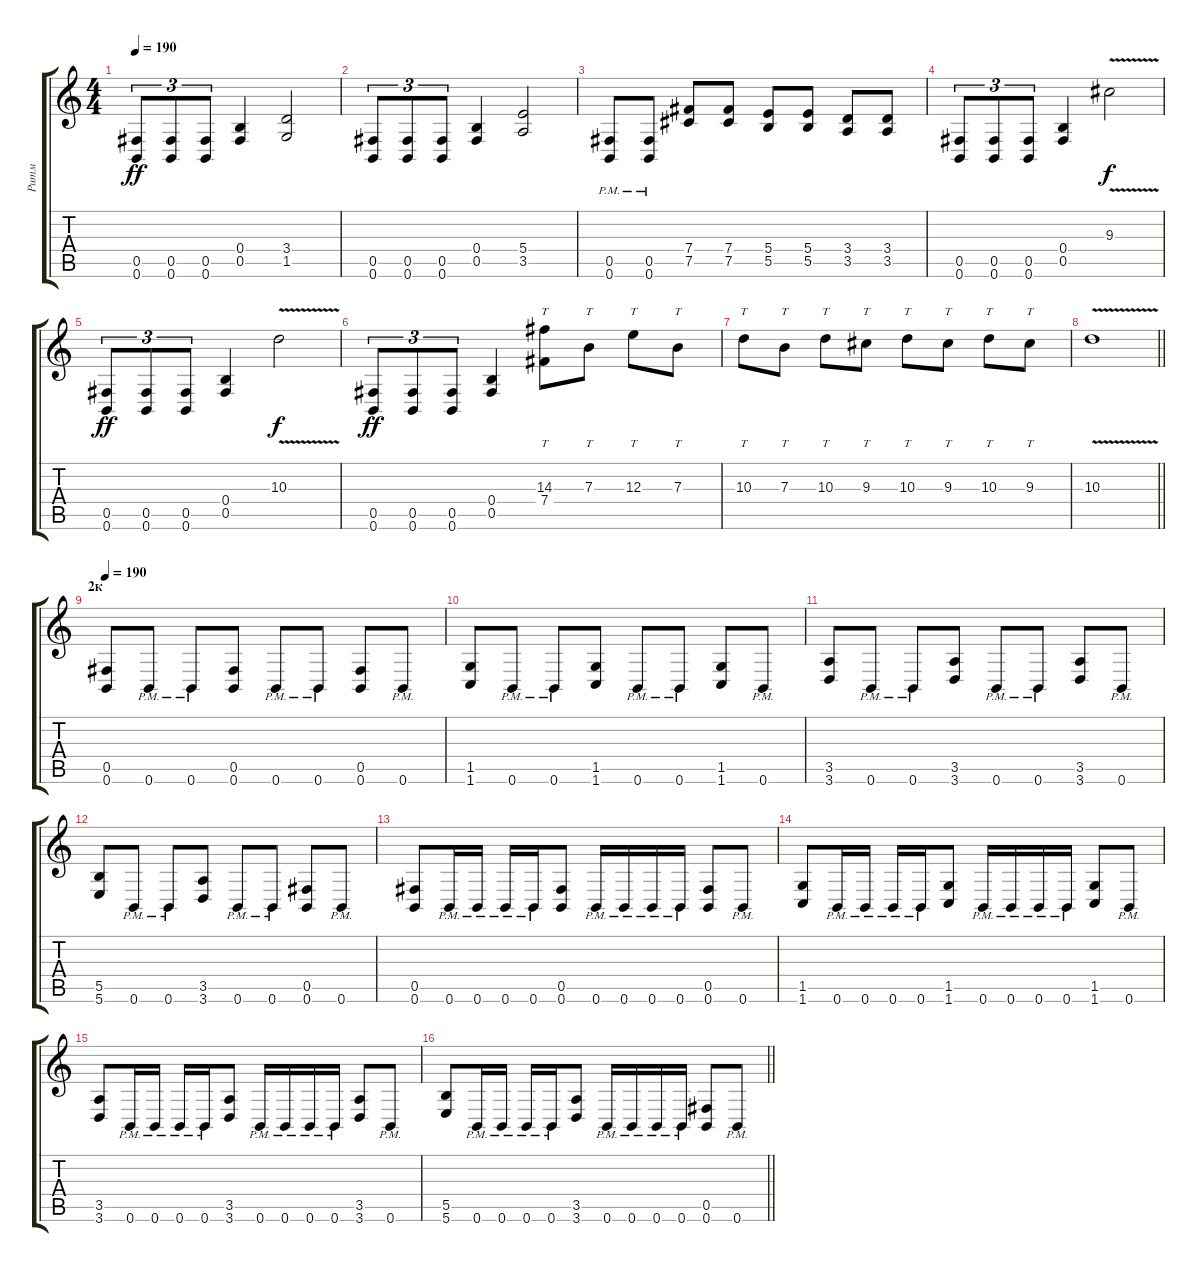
\track ("Ритм" "Ритм") {instrument distortionguitar}
\staff {score tabs}
\tuning (Db4 Ab3 E3 B2 Gb2 B1) {hide}
\ts (4 4)
\tempo 190
\clef g2
\ks c
(0.5 0.6).8{tu (3 2) dy ff} (0.5 0.6).8{tu (3 2)} (0.5 0.6).8{tu (3 2)} (0.4 0.5).4 (3.4 1.5).2 |
(0.5 0.6).8{tu (3 2)} (0.5 0.6).8{tu (3 2)} (0.5 0.6).8{tu (3 2)} (0.4 0.5).4 (5.4 3.5).2 |
(0.5{pm} 0.6{pm}).8 (0.5{pm} 0.6{pm}).8 (7.4 7.5).8 (7.4 7.5).8 (5.4 5.5).8 (5.4 5.5).8 (3.4 3.5).8 (3.4 3.5).8 |
(0.5 0.6).8{tu (3 2)} (0.5 0.6).8{tu (3 2)} (0.5 0.6).8{tu (3 2)} (0.4 0.5).4 9.3{v}.2{dy f} |
(0.5 0.6).8{tu (3 2) dy ff} (0.5 0.6).8{tu (3 2)} (0.5 0.6).8{tu (3 2)} (0.4 0.5).4 10.3{v}.2{dy f} |
(0.5 0.6).8{tu (3 2) dy ff} (0.5 0.6).8{tu (3 2)} (0.5 0.6).8{tu (3 2)} (0.4 0.5).4 (14.3 7.4).8{tt} 7.3.8{tt} 12.3.8{tt} 7.3.8{tt} |
10.3.8{tt} 7.3.8{tt} 10.3.8{tt} 9.3.8{tt} 10.3.8{tt} 9.3.8{tt} 10.3.8{tt} 9.3.8{tt} |
\barLineRight lightlight
10.3{v}.1 |
\section ("" "2к")
\tempo 190
(0.5 0.6).8 0.6{pm}.8 0.6{pm}.8 (0.5 0.6).8 0.6{pm}.8 0.6{pm}.8 (0.5 0.6).8 0.6{pm}.8 |
(1.5 1.6).8 0.6{pm}.8 0.6{pm}.8 (1.5 1.6).8 0.6{pm}.8 0.6{pm}.8 (1.5 1.6).8 0.6{pm}.8 |
(3.5 3.6).8 0.6{pm}.8 0.6{pm}.8 (3.5 3.6).8 0.6{pm}.8 0.6{pm}.8 (3.5 3.6).8 0.6{pm}.8 |
(5.5 5.6).8 0.6{pm}.8 0.6{pm}.8 (3.5 3.6).8 0.6{pm}.8 0.6{pm}.8 (0.5 0.6).8 0.6{pm}.8 |
(0.5 0.6).8 0.6{pm}.16 0.6{pm}.16 0.6{pm}.16 0.6{pm}.16 (0.5 0.6).8 0.6{pm}.16 0.6{pm}.16 0.6{pm}.16 0.6{pm}.16 (0.5 0.6).8 0.6{pm}.8 |
(1.5 1.6).8 0.6{pm}.16 0.6{pm}.16 0.6{pm}.16 0.6{pm}.16 (1.5 1.6).8 0.6{pm}.16 0.6{pm}.16 0.6{pm}.16 0.6{pm}.16 (1.5 1.6).8 0.6{pm}.8 |
(3.5 3.6).8 0.6{pm}.16 0.6{pm}.16 0.6{pm}.16 0.6{pm}.16 (3.5 3.6).8 0.6{pm}.16 0.6{pm}.16 0.6{pm}.16 0.6{pm}.16 (3.5 3.6).8 0.6{pm}.8 |
\barLineRight lightlight
(5.5 5.6).8 0.6{pm}.16 0.6{pm}.16 0.6{pm}.16 0.6{pm}.16 (3.5 3.6).8 0.6{pm}.16 0.6{pm}.16 0.6{pm}.16 0.6{pm}.16 (0.5 0.6).8 0.6{pm}.8
